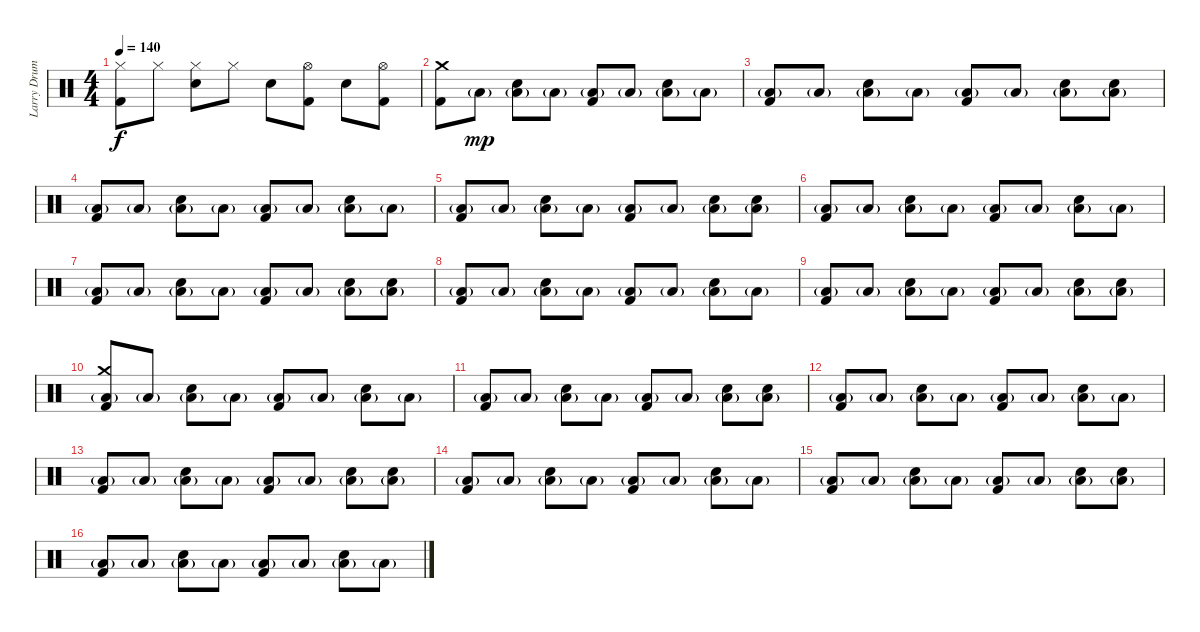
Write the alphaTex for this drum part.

\track ("Larry Drums" "Larry Drum") {instrument percussion}
\staff {score}
\articulation defaults
\ts (4 4)
\tempo 140
\clef neutral
\ks c
("Hi-Hat (closed)" "Kick (hit) 2").8{dy f} "Hi-Hat (closed)".8 ("Hi-Hat (closed)" "Electric Snare (hit)").8 "Hi-Hat (closed)".8 "Electric Snare (hit)".8 ("Hi-Hat (open)" "Kick (hit) 2").8 "Electric Snare (hit)".8 ("Hi-Hat (open)" "Kick (hit) 2").8 |
("Crash medium (hit)" "Kick (hit) 2").8 "Low Floor Tom (hit)"{g}.8{dy mp} ("Low Floor Tom (hit)"{g} "Electric Snare (hit)").8 "Low Floor Tom (hit)"{g}.8 ("Low Floor Tom (hit)"{g} "Kick (hit) 2").8 "Low Floor Tom (hit)"{g}.8 ("Low Floor Tom (hit)"{g} "Electric Snare (hit)").8 "Low Floor Tom (hit)"{g}.8 |
("Low Floor Tom (hit)"{g} "Kick (hit) 2").8 "Low Floor Tom (hit)"{g}.8 ("Low Floor Tom (hit)"{g} "Electric Snare (hit)").8 "Low Floor Tom (hit)"{g}.8 ("Low Floor Tom (hit)"{g} "Kick (hit) 2").8 "Low Floor Tom (hit)"{g}.8 ("Low Floor Tom (hit)"{g} "Electric Snare (hit)").8 ("Low Floor Tom (hit)"{g} "Electric Snare (hit)").8 |
("Low Floor Tom (hit)"{g} "Kick (hit) 2").8 "Low Floor Tom (hit)"{g}.8 ("Low Floor Tom (hit)"{g} "Electric Snare (hit)").8 "Low Floor Tom (hit)"{g}.8 ("Low Floor Tom (hit)"{g} "Kick (hit) 2").8 "Low Floor Tom (hit)"{g}.8 ("Low Floor Tom (hit)"{g} "Electric Snare (hit)").8 "Low Floor Tom (hit)"{g}.8 |
("Low Floor Tom (hit)"{g} "Kick (hit) 2").8 "Low Floor Tom (hit)"{g}.8 ("Low Floor Tom (hit)"{g} "Electric Snare (hit)").8 "Low Floor Tom (hit)"{g}.8 ("Low Floor Tom (hit)"{g} "Kick (hit) 2").8 "Low Floor Tom (hit)"{g}.8 ("Low Floor Tom (hit)"{g} "Electric Snare (hit)").8 ("Low Floor Tom (hit)"{g} "Electric Snare (hit)").8 |
("Low Floor Tom (hit)"{g} "Kick (hit) 2").8 "Low Floor Tom (hit)"{g}.8 ("Low Floor Tom (hit)"{g} "Electric Snare (hit)").8 "Low Floor Tom (hit)"{g}.8 ("Low Floor Tom (hit)"{g} "Kick (hit) 2").8 "Low Floor Tom (hit)"{g}.8 ("Low Floor Tom (hit)"{g} "Electric Snare (hit)").8 "Low Floor Tom (hit)"{g}.8 |
("Low Floor Tom (hit)"{g} "Kick (hit) 2").8 "Low Floor Tom (hit)"{g}.8 ("Low Floor Tom (hit)"{g} "Electric Snare (hit)").8 "Low Floor Tom (hit)"{g}.8 ("Low Floor Tom (hit)"{g} "Kick (hit) 2").8 "Low Floor Tom (hit)"{g}.8 ("Low Floor Tom (hit)"{g} "Electric Snare (hit)").8 ("Low Floor Tom (hit)"{g} "Electric Snare (hit)").8 |
("Low Floor Tom (hit)"{g} "Kick (hit) 2").8 "Low Floor Tom (hit)"{g}.8 ("Low Floor Tom (hit)"{g} "Electric Snare (hit)").8 "Low Floor Tom (hit)"{g}.8 ("Low Floor Tom (hit)"{g} "Kick (hit) 2").8 "Low Floor Tom (hit)"{g}.8 ("Low Floor Tom (hit)"{g} "Electric Snare (hit)").8 "Low Floor Tom (hit)"{g}.8 |
("Low Floor Tom (hit)"{g} "Kick (hit) 2").8 "Low Floor Tom (hit)"{g}.8 ("Low Floor Tom (hit)"{g} "Electric Snare (hit)").8 "Low Floor Tom (hit)"{g}.8 ("Low Floor Tom (hit)"{g} "Kick (hit) 2").8 "Low Floor Tom (hit)"{g}.8 ("Low Floor Tom (hit)"{g} "Electric Snare (hit)").8 ("Low Floor Tom (hit)"{g} "Electric Snare (hit)").8 |
("Crash medium (hit)" "Low Floor Tom (hit)"{g} "Kick (hit) 2").8 "Low Floor Tom (hit)"{g}.8 ("Low Floor Tom (hit)"{g} "Electric Snare (hit)").8 "Low Floor Tom (hit)"{g}.8 ("Low Floor Tom (hit)"{g} "Kick (hit) 2").8 "Low Floor Tom (hit)"{g}.8 ("Low Floor Tom (hit)"{g} "Electric Snare (hit)").8 "Low Floor Tom (hit)"{g}.8 |
("Low Floor Tom (hit)"{g} "Kick (hit) 2").8 "Low Floor Tom (hit)"{g}.8 ("Low Floor Tom (hit)"{g} "Electric Snare (hit)").8 "Low Floor Tom (hit)"{g}.8 ("Low Floor Tom (hit)"{g} "Kick (hit) 2").8 "Low Floor Tom (hit)"{g}.8 ("Low Floor Tom (hit)"{g} "Electric Snare (hit)").8 ("Low Floor Tom (hit)"{g} "Electric Snare (hit)").8 |
("Low Floor Tom (hit)"{g} "Kick (hit) 2").8 "Low Floor Tom (hit)"{g}.8 ("Low Floor Tom (hit)"{g} "Electric Snare (hit)").8 "Low Floor Tom (hit)"{g}.8 ("Low Floor Tom (hit)"{g} "Kick (hit) 2").8 "Low Floor Tom (hit)"{g}.8 ("Low Floor Tom (hit)"{g} "Electric Snare (hit)").8 "Low Floor Tom (hit)"{g}.8 |
("Low Floor Tom (hit)"{g} "Kick (hit) 2").8 "Low Floor Tom (hit)"{g}.8 ("Low Floor Tom (hit)"{g} "Electric Snare (hit)").8 "Low Floor Tom (hit)"{g}.8 ("Low Floor Tom (hit)"{g} "Kick (hit) 2").8 "Low Floor Tom (hit)"{g}.8 ("Low Floor Tom (hit)"{g} "Electric Snare (hit)").8 ("Low Floor Tom (hit)"{g} "Electric Snare (hit)").8 |
("Low Floor Tom (hit)"{g} "Kick (hit) 2").8 "Low Floor Tom (hit)"{g}.8 ("Low Floor Tom (hit)"{g} "Electric Snare (hit)").8 "Low Floor Tom (hit)"{g}.8 ("Low Floor Tom (hit)"{g} "Kick (hit) 2").8 "Low Floor Tom (hit)"{g}.8 ("Low Floor Tom (hit)"{g} "Electric Snare (hit)").8 "Low Floor Tom (hit)"{g}.8 |
("Low Floor Tom (hit)"{g} "Kick (hit) 2").8 "Low Floor Tom (hit)"{g}.8 ("Low Floor Tom (hit)"{g} "Electric Snare (hit)").8 "Low Floor Tom (hit)"{g}.8 ("Low Floor Tom (hit)"{g} "Kick (hit) 2").8 "Low Floor Tom (hit)"{g}.8 ("Low Floor Tom (hit)"{g} "Electric Snare (hit)").8 ("Low Floor Tom (hit)"{g} "Electric Snare (hit)").8 |
("Low Floor Tom (hit)"{g} "Kick (hit) 2").8 "Low Floor Tom (hit)"{g}.8 ("Low Floor Tom (hit)"{g} "Electric Snare (hit)").8 "Low Floor Tom (hit)"{g}.8 ("Low Floor Tom (hit)"{g} "Kick (hit) 2").8 "Low Floor Tom (hit)"{g}.8 ("Low Floor Tom (hit)"{g} "Electric Snare (hit)").8 "Low Floor Tom (hit)"{g}.8
